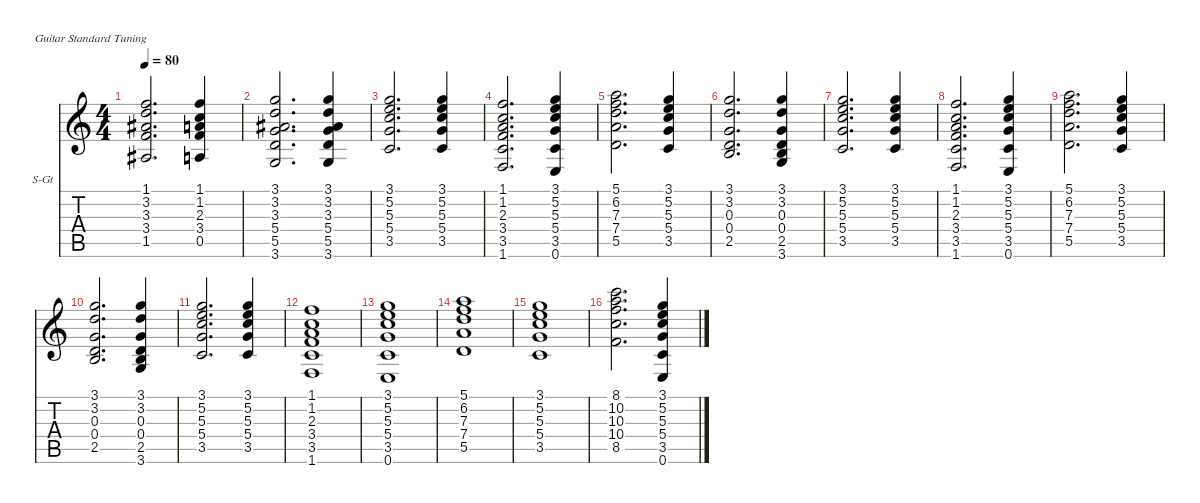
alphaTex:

\hideDynamics
\bracketExtendMode nobrackets
\firstSystemTrackNameOrientation horizontal
\otherSystemsTrackNameOrientation horizontal
\track ("Rythm" "S-Gt") {instrument synthstrings1}
\staff {score tabs}
\tuning (E4 B3 G3 D3 A2 E2)
\displaytranspose 12
\ts (4 4)
\tempo 80
\clef g2
\ks c
(1.1 3.2 3.3{acc #} 3.4 1.5{acc #}).2{d dy f} (1.1 1.2 2.3 3.4 0.5).4 |
(3.1 3.2 3.3{acc #} 5.4 5.5 3.6).2{d} (3.1 3.2 3.3{acc #} 5.4 5.5 3.6).4 |
(3.1 5.2 5.3 5.4 3.5).2{d} (3.1 5.2 5.3 5.4 3.5).4 |
(1.1 1.2 2.3 3.4 3.5 1.6).2{d} (3.1 5.2 5.3 5.4 3.5 0.6).4 |
(5.1 6.2 7.3 7.4 5.5).2{d} (3.1 5.2 5.3 5.4 3.5).4 |
(3.1 3.2 0.3 0.4 2.5).2{d} (3.1 3.2 0.3 0.4 2.5 3.6).4 |
(3.1 5.2 5.3 5.4 3.5).2{d} (3.1 5.2 5.3 5.4 3.5).4 |
(1.1 1.2 2.3 3.4 3.5 1.6).2{d} (3.1 5.2 5.3 5.4 3.5 0.6).4 |
(5.1 6.2 7.3 7.4 5.5).2{d} (3.1 5.2 5.3 5.4 3.5).4 |
(3.1 3.2 0.3 0.4 2.5).2{d} (3.1 3.2 0.3 0.4 2.5 3.6).4 |
(3.1 5.2 5.3 5.4 3.5).2{d} (3.1 5.2 5.3 5.4 3.5).4 |
(1.1 1.2 2.3 3.4 3.5 1.6).1 |
(3.1 5.2 5.3 5.4 3.5 0.6).1 |
(5.1 6.2 7.3 7.4 5.5).1 |
(3.1 5.2 5.3 5.4 3.5).1 |
(8.1 10.2 10.3 10.4 8.5).2{d} (3.1 5.2 5.3 5.4 3.5 0.6).4
